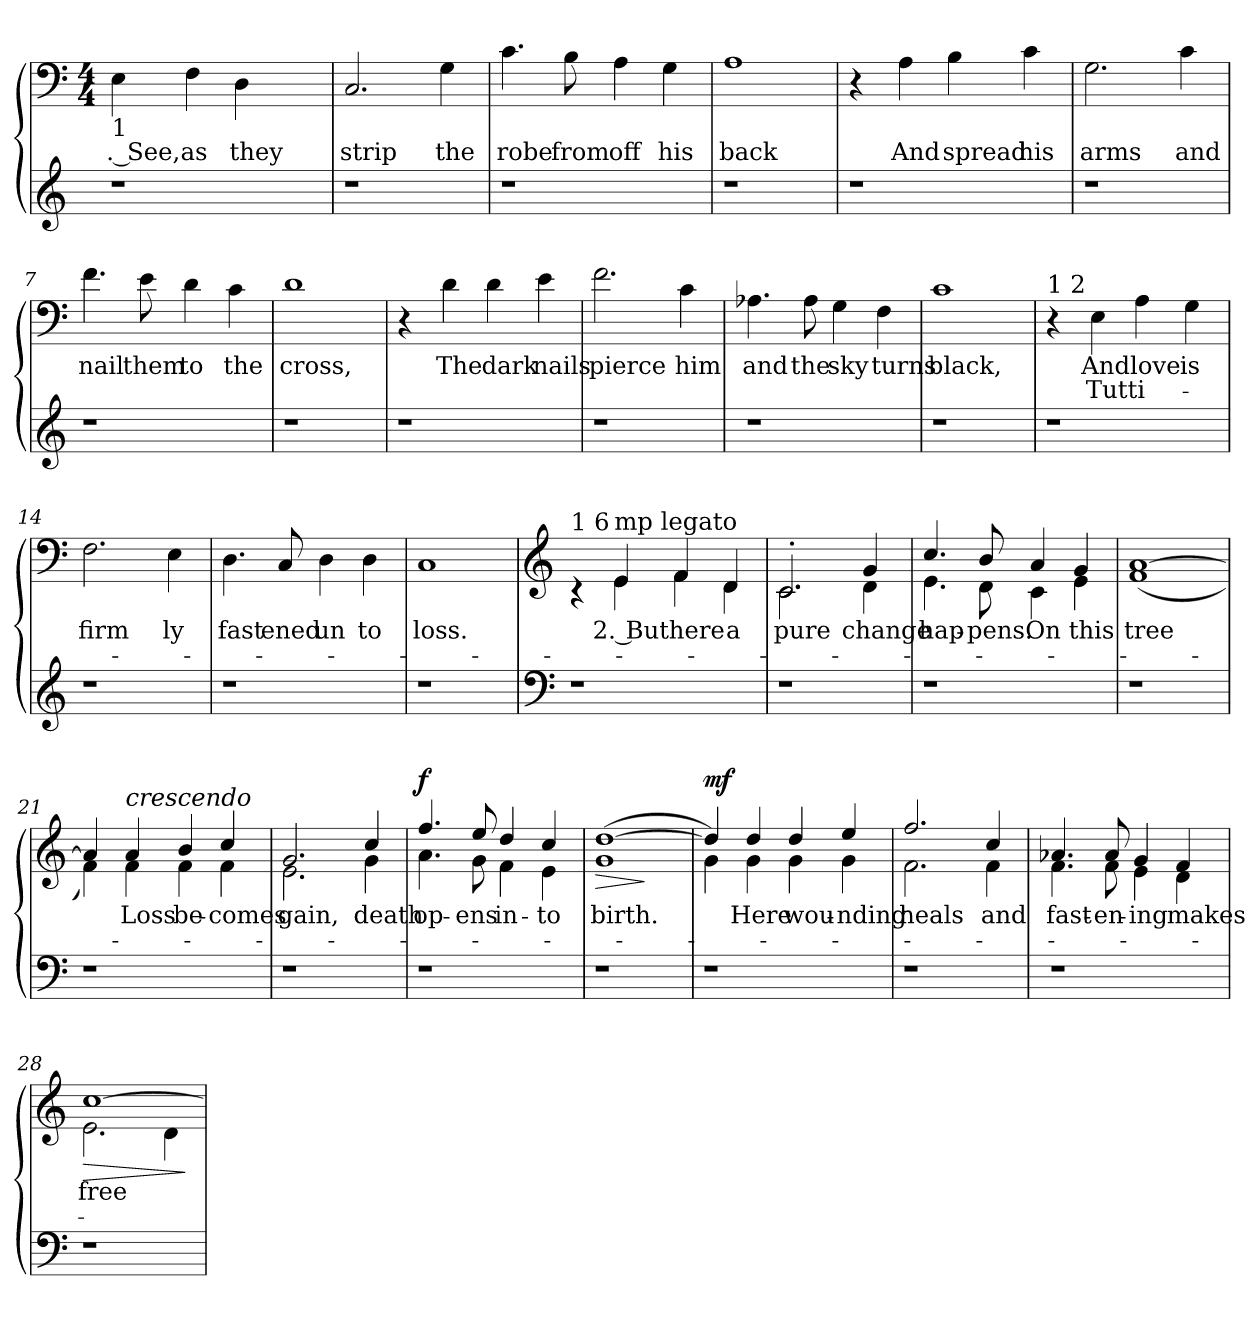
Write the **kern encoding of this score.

**kern	**kern	**text	**text	**dynam
*part2	*part1	*part1	*part1	*part1
*staff2	*staff1	*staff1	*staff1	*staff1
*clefG2	*clefF4	*	*	*
*k[]	*k[]	*	*	*
*C:	*C:	*	*	*
*	*M4/4	*	*	*
=1	=1	=1	=1	=1
!	!LO:TX:b:t=1	!	!	!
!	!	!LO:LY:b:rj	!	!
1r	4E\	. See,	.	.
!	!	!LO:LY:b	!	!
.	4F\	as	.	.
!	!	!LO:LY:b	!	!
.	4D\	they	.	.
.	4ryy	.	.	.
=2	=2	=2	=2	=2
!	!	!LO:LY:b	!	!
1r	2.C/	strip	.	.
!	!	!LO:LY:b	!	!
.	4G\	the	.	.
=3	=3	=3	=3	=3
!	!	!LO:LY:b	!	!
1r	4.c\	robe	.	.
!	!	!LO:LY:b	!	!
.	8B\	from	.	.
!	!	!LO:LY:b	!	!
.	4A\	off	.	.
!	!	!LO:LY:b	!	!
.	4G\	his	.	.
=4	=4	=4	=4	=4
!	!	!LO:LY:b	!	!
1r	1A	back	.	.
!!LO:LB:g=z
=5	=5	=5	=5	=5
1r	4r	.	.	.
!	!	!LO:LY:b	!	!
.	4A\	And	.	.
!	!	!LO:LY:b	!	!
.	4B\	spread	.	.
!	!	!LO:LY:b	!	!
.	4c\	his	.	.
=6	=6	=6	=6	=6
!	!	!LO:LY:b	!	!
1r	2.G\	arms	.	.
!	!	!LO:LY:b	!	!
.	4c\	and	.	.
=7	=7	=7	=7	=7
!	!	!LO:LY:b	!	!
1r	4.f\	nail	.	.
!	!	!LO:LY:b	!	!
.	8e\	them	.	.
!	!	!LO:LY:b	!	!
.	4d\	to	.	.
!	!	!LO:LY:b	!	!
.	4c\	the	.	.
=8	=8	=8	=8	=8
!	!	!LO:LY:b	!	!
1r	1d	cross,	.	.
!!LO:LB:g=z
=9	=9	=9	=9	=9
1r	4r	.	.	.
!	!	!LO:LY:b	!	!
.	4d\	The	.	.
!	!	!LO:LY:b	!	!
.	4d\	dark	.	.
!	!	!LO:LY:b	!	!
.	4e\	nails	.	.
=10	=10	=10	=10	=10
!	!	!LO:LY:b	!	!
1r	2.f\	pierce	.	.
!	!	!LO:LY:b	!	!
.	4c\	him	.	.
=11	=11	=11	=11	=11
!	!	!LO:LY:b	!	!
1r	4.A-X\	and	.	.
!	!	!LO:LY:b	!	!
.	8A-\	the	.	.
!	!	!LO:LY:b	!	!
.	4G\	sky	.	.
!	!	!LO:LY:b	!	!
.	4F\	turns	.	.
=12	=12	=12	=12	=12
!	!	!LO:LY:b	!	!
1r	1c	black,	.	.
!!LO:LB:g=z
=13	=13	=13	=13	=13
!	!LO:TX:a:t=1 2	!	!	!
1r	4r	.	.	.
!	!	!LO:LY:b	!LO:LY:b	!
.	4E\	And	Tutti-	.
!	!	!LO:LY:b	!	!
.	4A\	love	.	.
!	!	!LO:LY:b	!	!
.	4G\	is	.	.
=14	=14	=14	=14	=14
!	!	!LO:LY:b	!	!
1r	2.F\	firm	.	.
!	!	!LO:LY:b	!	!
.	4E\	ly	.	.
=15	=15	=15	=15	=15
!	!	!LO:LY:b	!	!
1r	4.D\	fast	.	.
!	!	!LO:LY:b	!	!
.	8C/	ened	.	.
!	!	!LO:LY:b	!	!
.	4D\	un	.	.
!	!	!LO:LY:b	!	!
.	4D\	to	.	.
=16	=16	=16	=16	=16
!	!	!LO:LY:b	!	!
1r	1C	loss.	.	.
!!LO:LB:g=z
=17	=17	=17	=17	=17
*clefF4	*clefG2	*	*	*
*	*^	*	*	*
!	!LO:TX:a:t=1 6	!	!	!	!
1r	4ryy	4rc	.	.	.
!	!LO:TX:a:t=mp legato	!	!	!	!
!	!	!	!LO:LY:b:rj	!	!
.	4e/	4e\	2. But	.	.
!	!	!	!LO:LY:b	!	!
.	4f/	4f\	here	.	.
!	!	!	!LO:LY:b	!	!
.	4d/	4d\	a	.	.
=18	=18	=18	=18	=18	=18
!	!	!	!LO:LY:b	!	!
1r	2.c'>/	2.c\	pure	.	.
!	!	!	!LO:LY:b	!	!
.	4g/	4d\	change	.	.
=19	=19	=19	=19	=19	=19
!	!	!	!LO:LY:b	!	!
1r	4.cc/	4.e\	hap-	.	.
!	!	!	!LO:LY:b	!	!
.	8b/	8d\	-pens.	.	.
!	!	!	!LO:LY:b	!	!
.	4a/	4c\	On	.	.
!	!	!	!LO:LY:b	!	!
.	4g/	4e\	this	.	.
=20	=20	=20	=20	=20	=20
!	!	!	!LO:LY:b	!	!
*	*v	*v	*	*	*
1r	(<1f [<1a	tree	.	.
!!LO:LB:g=z
=21	=21	=21	=21	=21
*	*^	*	*	*
1r	4a/]	4f\)	.	.	.
!	!LO:TX:a:i:t=crescendo	!	!	!	!
!	!	!	!LO:LY:b	!	!
.	4a/	4f\	Loss	.	.
!	!	!	!LO:LY:b	!	!
.	4b/	4f\	be-	.	.
!	!	!	!LO:LY:b	!	!
.	4cc/	4f\	-comes	.	.
=22	=22	=22	=22	=22	=22
!	!	!	!LO:LY:b	!	!
1r	2.g/	2.e\	gain,	.	.
!	!	!	!LO:LY:b	!	!
.	4cc/	4g\	death	.	.
=23	=23	=23	=23	=23	=23
!	!	!	!LO:LY:b	!	!LO:DY:a
1r	4.ff/	4.a\	op-	.	f
!	!	!	!LO:LY:b	!	!
.	8ee/	8g\	-ens	.	.
!	!	!	!LO:LY:b	!	!
.	4dd/	4f\	in-	.	.
!	!	!	!LO:LY:b	!	!
.	4cc/	4e\	-to	.	.
=24	=24	=24	=24	=24	=24
!	!	!	!LO:LY:b	!	!LO:HP:b
*	*v	*v	*	*	*
1r	(<1g [>1dd	birth.	.	>
.	.	.	.	]
!!LO:PB:g=z
=25	=25	=25	=25	=25
*	*^	*	*	*
!	!	!	!	!	!LO:DY:a
1r	4dd/]	4g\)	.	.	mf
!	!	!	!LO:LY:b	!	!
.	4dd/	4g\	Here	.	.
!	!	!	!LO:LY:b	!	!
.	4dd/	4g\	wou-	.	.
!	!	!	!LO:LY:b	!	!
.	4ee/	4g\	-nding	.	.
=26	=26	=26	=26	=26	=26
!	!	!	!LO:LY:b	!	!
1r	2.ff/	2.f\	heals	.	.
!	!	!	!LO:LY:b	!	!
.	4cc/	4f\	and	.	.
=27	=27	=27	=27	=27	=27
!	!	!	!LO:LY:b	!	!
1r	4.a-X/	4.f\	fast-	.	.
!	!	!	!LO:LY:b	!	!
.	8a-/	8f\	-en-	.	.
!	!	!	!LO:LY:b	!	!
.	4g/	4e\	-ing	.	.
!	!	!	!LO:LY:b	!	!
.	4f/	4d\	makes	.	.
=28	=28	=28	=28	=28	=28
!	!	!	!LO:LY:b	!	!LO:HP:b
1r	[<1cc	2.e\	free	.	>
.	.	4d\	.	.	.
*	*v	*v	*	*	*
.	.	.	.	]
=	=	=	=	=
*-	*-	*-	*-	*-
